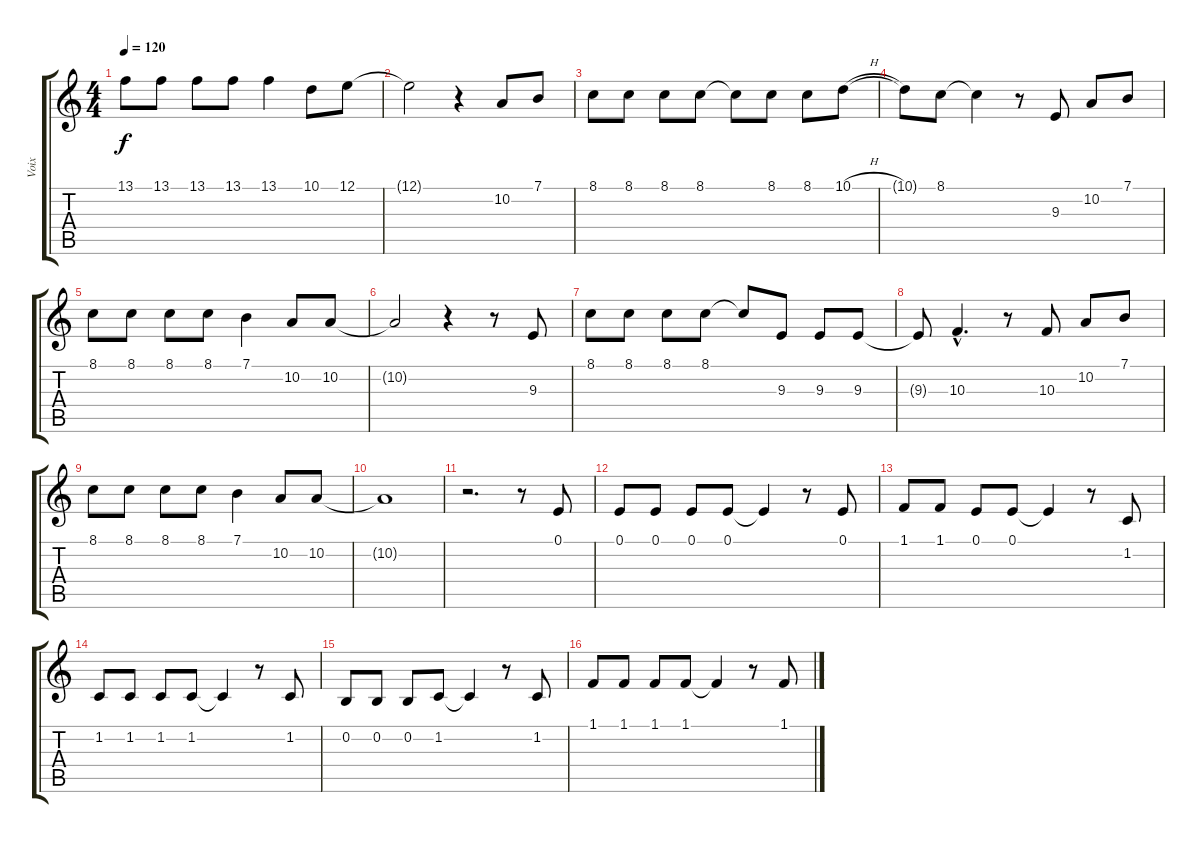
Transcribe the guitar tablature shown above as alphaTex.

\track ("Voix" "Voix") {instrument accordion}
\staff {score tabs}
\tuning (E4 B3 G3 D3 A2 E2) {hide}
\ts (4 4)
\tempo 120
\clef g2
\ks c
13.1.8{dy f} 13.1.8 13.1.8 13.1.8 13.1.4 10.1.8 12.1.8 |
12.1{t}.2 r.4 10.2.8 7.1.8 |
8.1.8 8.1.8 8.1.8 8.1.8 8.1{t}.8 8.1.8 8.1.8 10.1{h}.8 |
10.1{t}.8 8.1.8 8.1{t}.4 r.8 9.3.8 10.2.8 7.1.8 |
8.1.8 8.1.8 8.1.8 8.1.8 7.1.4 10.2.8 10.2.8 |
10.2{t}.2 r.4 r.8 9.3.8 |
8.1.8 8.1.8 8.1.8 8.1.8 8.1{t}.8 9.3.8 9.3.8 9.3.8 |
9.3{t}.8 10.3{hac}.4{d} r.8 10.3.8 10.2.8 7.1.8 |
8.1.8 8.1.8 8.1.8 8.1.8 7.1.4 10.2.8 10.2.8 |
10.2{t}.1 |
r.2{d} r.8 0.1.8 |
0.1.8 0.1.8 0.1.8 0.1.8 0.1{t}.4 r.8 0.1.8 |
1.1.8 1.1.8 0.1.8 0.1.8 0.1{t}.4 r.8 1.2.8 |
1.2.8 1.2.8 1.2.8 1.2.8 1.2{t}.4 r.8 1.2.8 |
0.2.8 0.2.8 0.2.8 1.2.8 1.2{t}.4 r.8 1.2.8 |
1.1.8 1.1.8 1.1.8 1.1.8 1.1{t}.4 r.8 1.1.8
